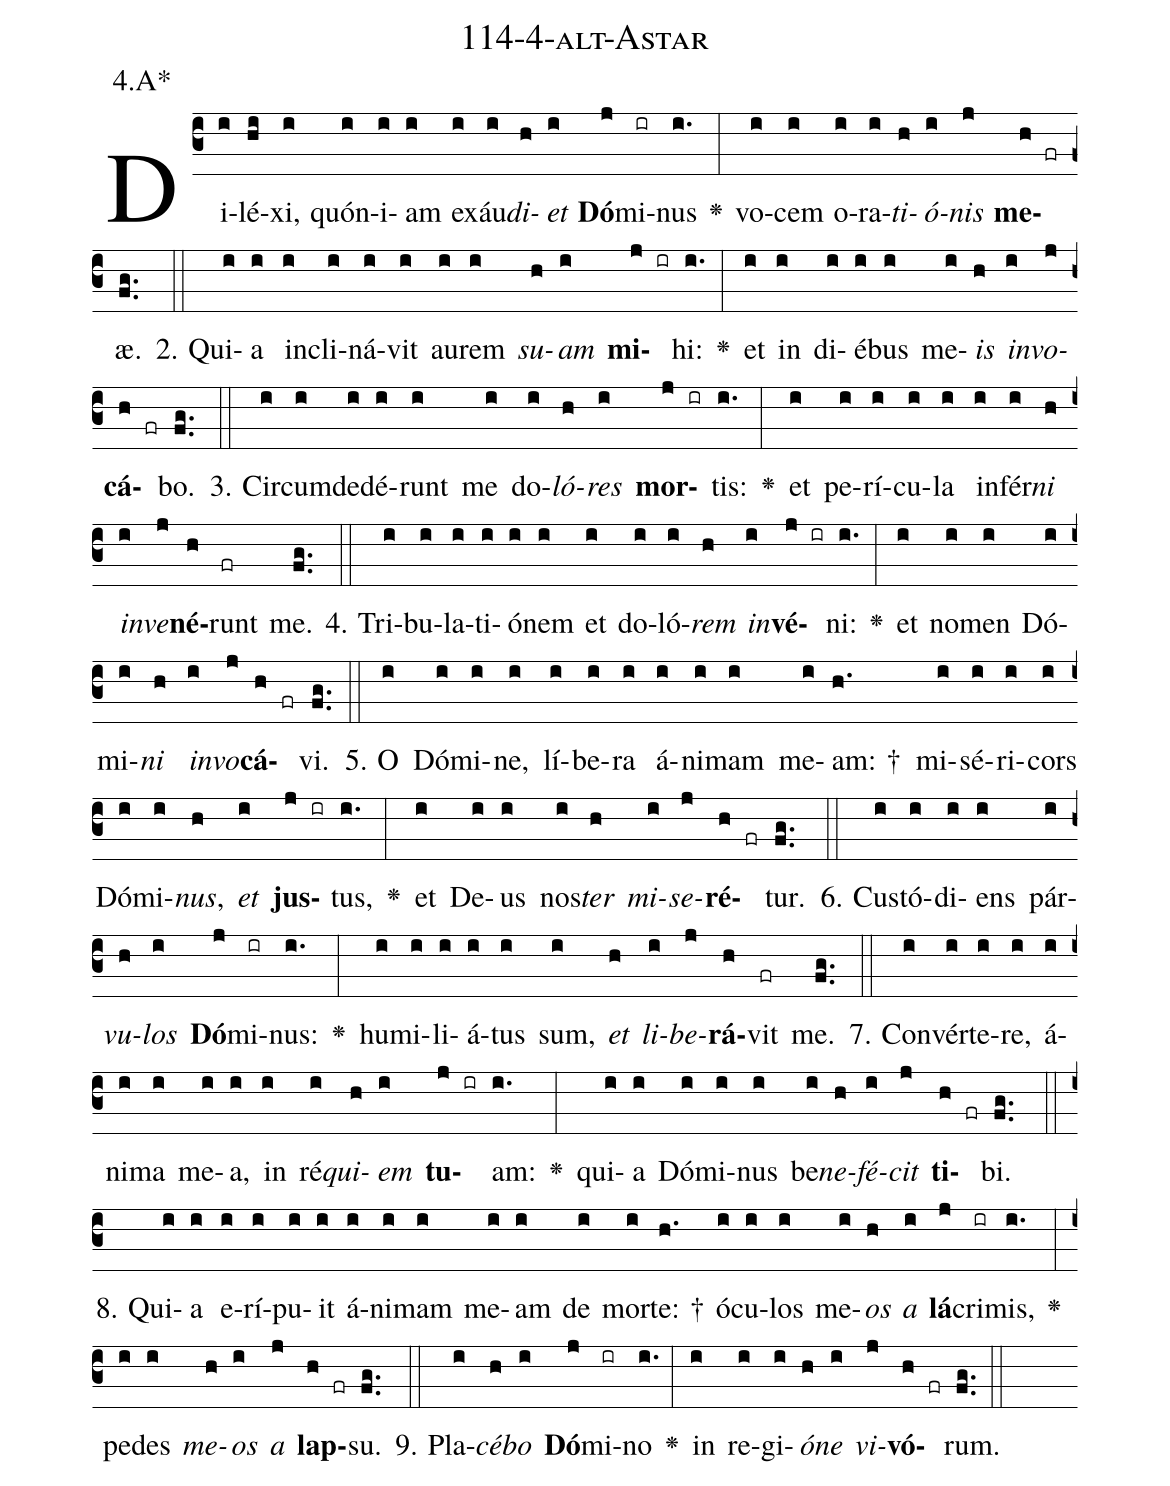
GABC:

name: 114-4-alt-Astar;
annotation: 4.A*;
%%
(c3)Di(i)lé(hi)xi,(i) quón(i)i(i)am(i) ex(i)áu(i)<i>di</i>(h)<i>et</i>(i) <b>Dó</b>(j)mi(ir)nus(i.) <v>\greheightstar</v>(:) vo(i)cem(i) o(i)ra(i)<i>ti</i>(h)<i>ó</i>(i)<i>nis</i>(j) <b>me</b>(h fr)æ.(fg..) (::)
2. Qui(i)a(i) in(i)cli(i)ná(i)vit(i) au(i)rem(i) <i>su</i>(h)<i>am</i>(i) <b>mi</b>(j ir)hi:(i.) <v>\greheightstar</v>(:) et(i) in(i) di(i)é(i)bus(i) me(i)<i>is</i>(h) <i>in</i>(i)<i>vo</i>(j)<b>cá</b>(h fr)bo.(fg..) (::)
3. Cir(i)cum(i)de(i)dé(i)runt(i) me(i) do(i)<i>ló</i>(h)<i>res</i>(i) <b>mor</b>(j ir)tis:(i.) <v>\greheightstar</v>(:) et(i) pe(i)rí(i)cu(i)la(i) in(i)fér(i)<i>ni</i>(h) <i>in</i>(i)<i>ve</i>(j)<b>né</b>(h)runt(fr) me.(fg..) (::)
4. Tri(i)bu(i)la(i)ti(i)ó(i)nem(i) et(i) do(i)ló(i)<i>rem</i>(h) <i>in</i>(i)<b>vé</b>(j ir)ni:(i.) <v>\greheightstar</v>(:) et(i) no(i)men(i) Dó(i)mi(i)<i>ni</i>(h) <i>in</i>(i)<i>vo</i>(j)<b>cá</b>(h fr)vi.(fg..) (::)
5. O(i) Dó(i)mi(i)ne,(i) lí(i)be(i)ra(i) á(i)ni(i)mam(i) me(i)am: †(h.) mi(i)sé(i)ri(i)cors(i) Dó(i)mi(i)<i>nus</i>,(h) <i>et</i>(i) <b>jus</b>(j ir)tus,(i.) <v>\greheightstar</v>(:) et(i) De(i)us(i) nos(i)<i>ter</i>(h) <i>mi</i>(i)<i>se</i>(j)<b>ré</b>(h fr)tur.(fg..) (::)
6. Cus(i)tó(i)di(i)ens(i) pár(i)<i>vu</i>(h)<i>los</i>(i) <b>Dó</b>(j)mi(ir)nus:(i.) <v>\greheightstar</v>(:) hu(i)mi(i)li(i)á(i)tus(i) sum,(i) <i>et</i>(h) <i>li</i>(i)<i>be</i>(j)<b>rá</b>(h)vit(fr) me.(fg..) (::)
7. Con(i)vér(i)te(i)re,(i) á(i)ni(i)ma(i) me(i)a,(i) in(i) ré(i)<i>qui</i>(h)<i>em</i>(i) <b>tu</b>(j ir)am:(i.) <v>\greheightstar</v>(:) qui(i)a(i) Dó(i)mi(i)nus(i) be(i)<i>ne</i>(h)<i>fé</i>(i)<i>cit</i>(j) <b>ti</b>(h fr)bi.(fg..) (::)
8. Qui(i)a(i) e(i)rí(i)pu(i)it(i) á(i)ni(i)mam(i) me(i)am(i) de(i) mor(i)te: †(h.) ó(i)cu(i)los(i) me(i)<i>os</i>(h) <i>a</i>(i) <b>lá</b>(j)cri(ir)mis,(i.) <v>\greheightstar</v>(:) pe(i)des(i) <i>me</i>(h)<i>os</i>(i) <i>a</i>(j) <b>lap</b>(h fr)su.(fg..) (::)
9. Pla(i)<i>cé</i>(h)<i>bo</i>(i) <b>Dó</b>(j)mi(ir)no(i.) <v>\greheightstar</v>(:) in(i) re(i)gi(i)<i>ó</i>(h)<i>ne</i>(i) <i>vi</i>(j)<b>vó</b>(h fr)rum.(fg..) (::)
